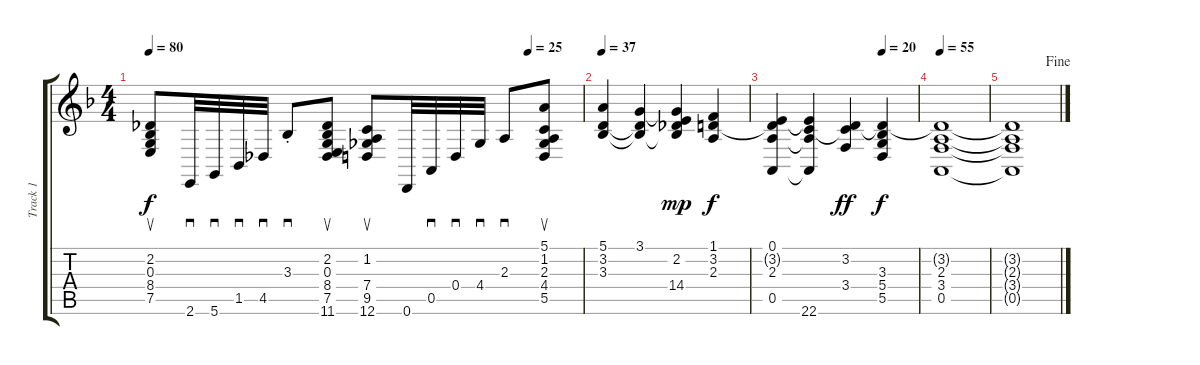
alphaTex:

\track ("Track 1" "Track 1") {instrument churchorgan}
\staff {score tabs}
\tuning (E4 B3 G3 D3 A2 D2) {hide}
\ts (4 4)
\tempo 80
\tempo (25 0.875)
\clef g2
\ks dminor
(2.2 0.3 8.4 7.5).8{su dy f} 2.6.32{sd} 5.6.32{sd} 1.5.32{sd} 4.5.32{sd} 3.3{st}.8{sd} (2.2 0.3 8.4 7.5 11.6).8{su} (1.2 7.4 9.5 12.6).8{su} 0.6.32 0.5.32{sd} 0.4.32{sd} 4.4.32{sd} 2.3.8{sd} (5.1 1.2 2.3 4.4 5.5).8{su} |
\tempo 37
(5.1 3.2 3.3).4 (3.1 3.2{t} 3.3{t}).4 (3.1{t} 2.2 3.3{t} 14.4).4{dy mp} (1.1 3.2 2.3).4{dy f} |
\tempo (20 0.75)
(0.1 3.2{t} 2.3 0.5).4 (0.1{t} 2.3{t} 0.5{t} 22.6).4 (3.2 3.4 22.6{t}).4{dy ff} (3.2{t} 3.3 5.4 5.5).4{dy f} |
\tempo 55
(3.2{t} 2.3 3.4 0.5).1 |
\jump fine
(3.2{t} 2.3{t} 3.4{t} 0.5{t}).1
